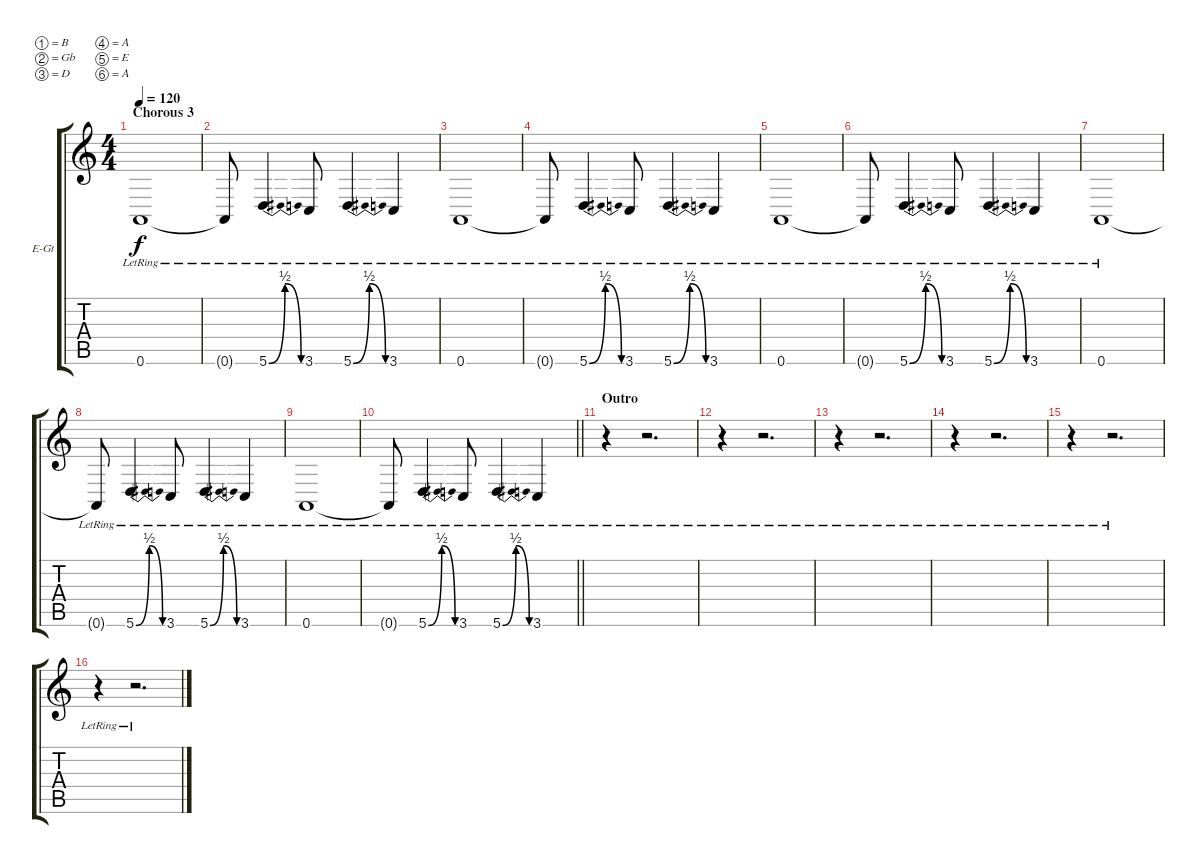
\bracketExtendMode groupsimilarinstruments
\firstSystemTrackNameOrientation horizontal
\otherSystemsTrackNameOrientation horizontal
\track ("Clean Gtr. 2" "E-Gt") {instrument electricguitarclean}
\staff {score tabs}
\tuning (B3 Gb3 D3 A2 E2 A1)
\ts (4 4)
\section ("" "Chorous 3")
\tempo 120
\clef g2
\ks c
0.6{lr}.1{dy f} |
0.6{lr t}.8 5.6{be (bendrelease 0 0 30 2 30 2 60 0) lr}.4 3.6{lr}.8 5.6{be (bendrelease 0 0 30 2 30 2 60 0) lr}.4 3.6{lr}.4 |
0.6{lr}.1 |
0.6{lr t}.8 5.6{be (bendrelease 0 0 30 2 30 2 60 0) lr}.4 3.6{lr}.8 5.6{be (bendrelease 0 0 30 2 30 2 60 0) lr}.4 3.6{lr}.4 |
0.6{lr}.1 |
0.6{lr t}.8 5.6{be (bendrelease 0 0 30 2 30 2 60 0) lr}.4 3.6{lr}.8 5.6{be (bendrelease 0 0 30 2 30 2 60 0) lr}.4 3.6{lr}.4 |
0.6{lr}.1 |
0.6{lr t}.8 5.6{be (bendrelease 0 0 30 2 30 2 60 0) lr}.4 3.6{lr}.8 5.6{be (bendrelease 0 0 30 2 30 2 60 0) lr}.4 3.6{lr}.4 |
0.6{lr}.1 |
\barLineRight lightlight
0.6{lr t}.8 5.6{be (bendrelease 0 0 30 2 30 2 60 0) lr}.4 3.6{lr}.8 5.6{be (bendrelease 0 0 30 2 30 2 60 0) lr}.4 3.6{lr}.4 |
\section ("" "Outro")
r.4 r.2{d} |
r.4 r.2{d} |
r.4 r.2{d} |
r.4 r.2{d} |
r.4 r.2{d} |
r.4 r.2{d}
